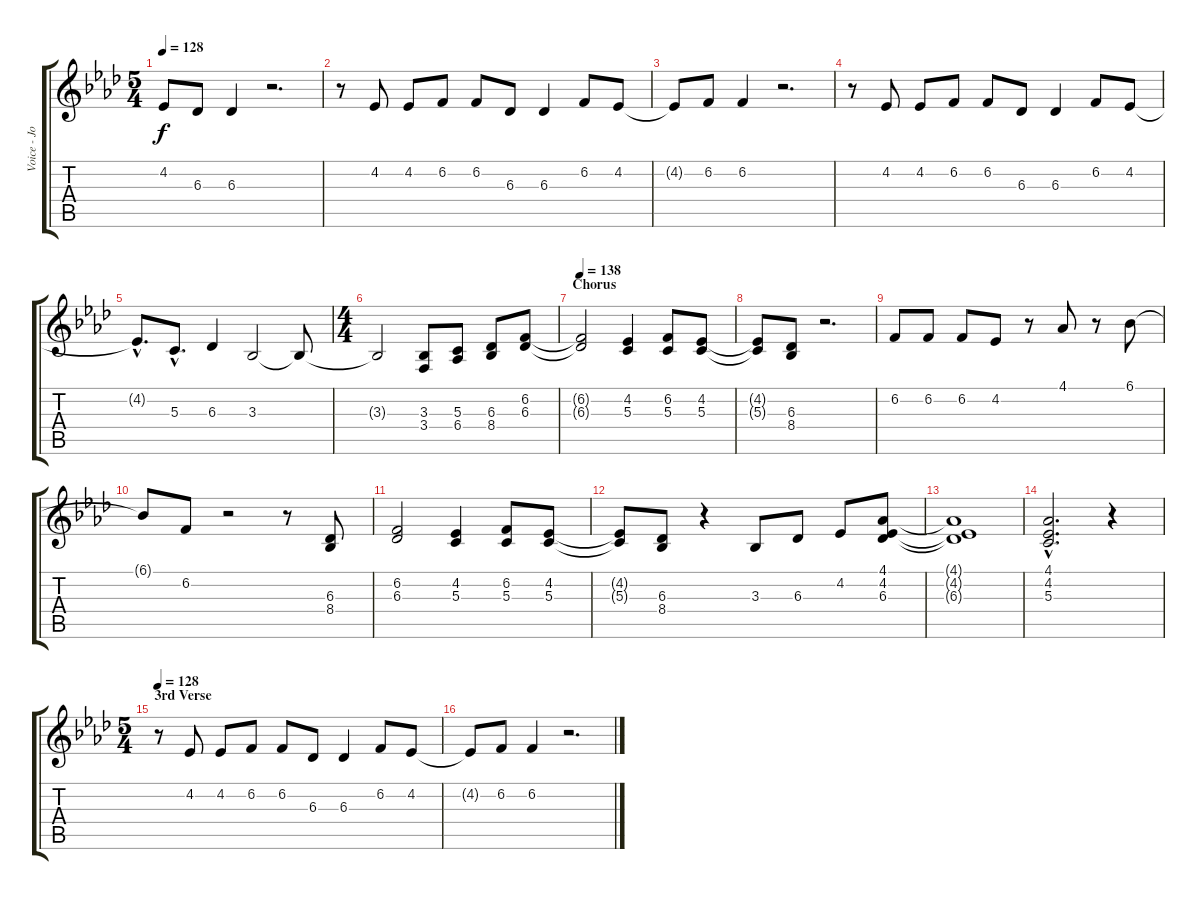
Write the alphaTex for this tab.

\track ("Voice - John Wetton" "Voice - Jo") {instrument synthbrass1}
\staff {score tabs}
\tuning (E4 B3 G3 D3 A2 E2) {hide}
\ts (5 4)
\tempo 128
\clef g2
\ks ab
4.2{t}.8{dy f} 6.3.8 6.3.4 r.2{d} |
r.8 4.2.8 4.2.8 6.2.8 6.2.8 6.3.8 6.3.4 6.2.8 4.2.8 |
4.2{t}.8 6.2.8 6.2.4 r.2{d} |
r.8 4.2.8 4.2.8 6.2.8 6.2.8 6.3.8 6.3.4 6.2.8 4.2.8 |
4.2{hac t}.8{d} 5.3{hac}.8{d} 6.3.4 3.3.2 3.3{t}.8 |
\ts (4 4)
3.3{t}.2 (3.3 3.4).8 (5.3 6.4).8 (6.3 8.4).8 (6.2 6.3).8 |
\section ("" "Chorus")
\tempo 138
(6.2{t} 6.3{t}).2 (4.2 5.3).4 (6.2 5.3).8 (4.2 5.3).8 |
(4.2{t} 5.3{t}).8 (6.3 8.4).8 r.2{d} |
6.2.8 6.2.8 6.2.8 4.2.8 r.8 4.1.8 r.8 6.1.8 |
6.1{t}.8 6.2.8 r.2 r.8 (6.3 8.4).8 |
(6.2 6.3).2 (4.2 5.3).4 (6.2 5.3).8 (4.2 5.3).8 |
(4.2{t} 5.3{t}).8 (6.3 8.4).8 r.4 3.3.8 6.3.8 4.2.8 (4.1 4.2 6.3).8 |
(4.1{t} 4.2{t} 6.3{t}).1 |
(4.1{hac} 4.2{hac} 5.3{hac}).2{d} r.4 |
\ts (5 4)
\section ("" "3rd Verse")
\tempo 128
r.8 4.2.8 4.2.8 6.2.8 6.2.8 6.3.8 6.3.4 6.2.8 4.2.8 |
4.2{t}.8 6.2.8 6.2.4 r.2{d}
